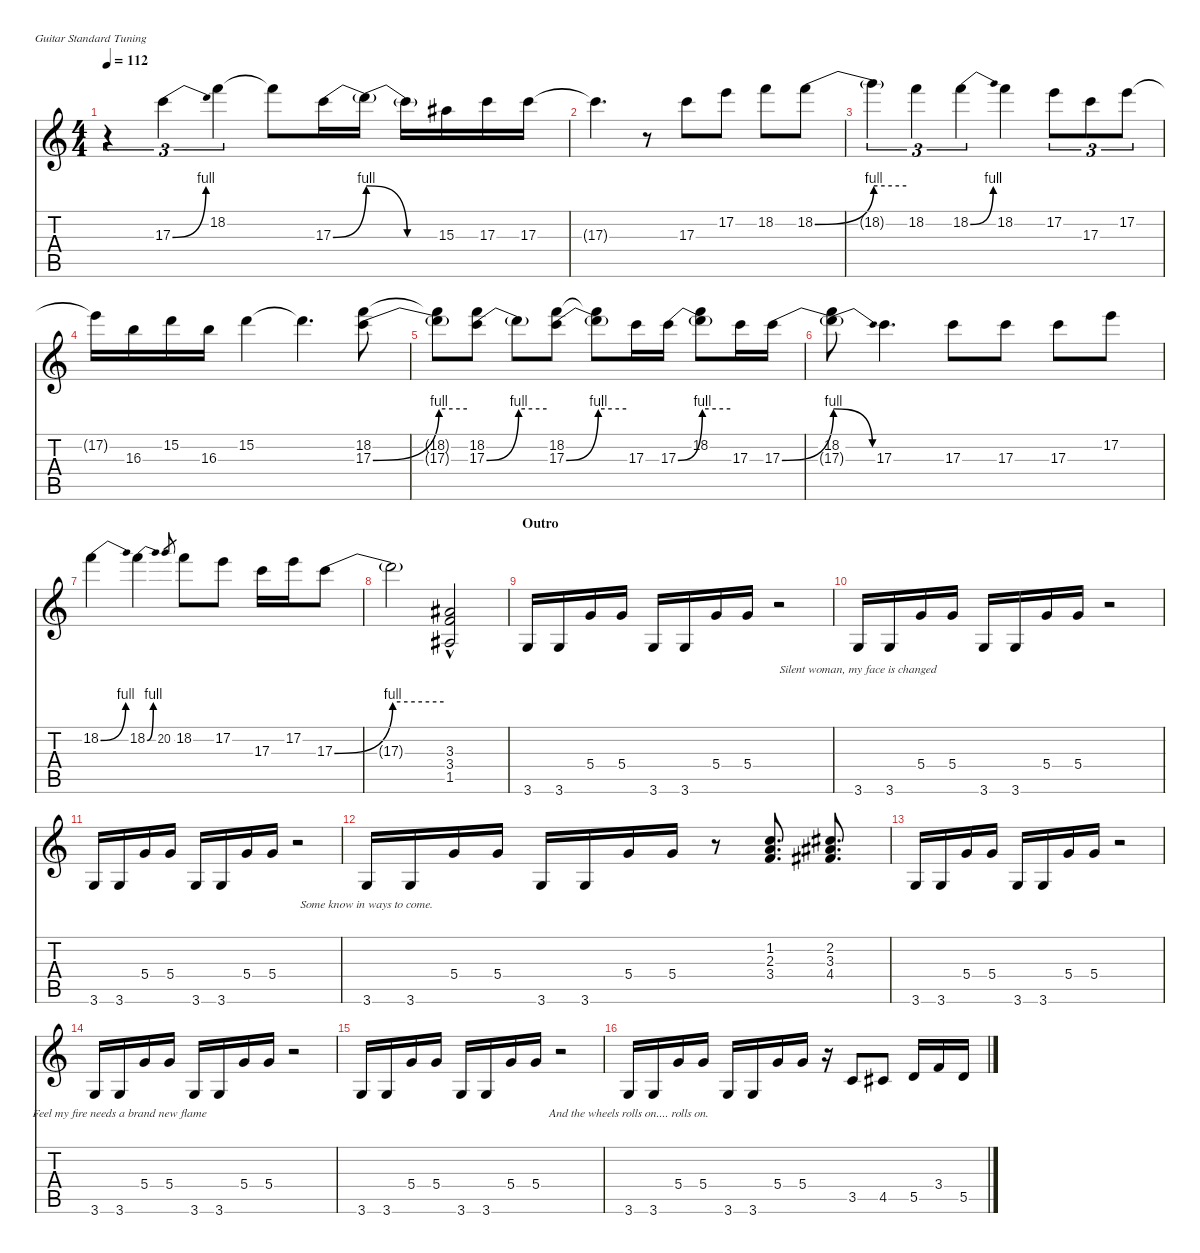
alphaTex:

\hideDynamics
\bracketExtendMode nobrackets
\singleTrackTrackNamePolicy hidden
\multiTrackTrackNamePolicy hidden
\firstSystemTrackNameMode fullname
\firstSystemTrackNameOrientation horizontal
\otherSystemsTrackNameOrientation horizontal
\track ("Guitar 1" "E-Gt") {defaultSystemsLayout 4 instrument distortionguitar}
\staff {score tabs}
\tuning (E4 B3 G3 D3 A2 E2)
\ts (4 4)
\tempo 112
\clef g2
\ks c
r.4{tu (3 2) dy f beam Down} 17.3{be (bend 0 0 60 4)}.4{tu (3 2) beam Down} 18.2.4{tu (3 2) beam Down} 18.2{t}.8{beam Down} 17.3{be (bend 0 0 60 4)}.16{beam Down} 17.3{be (release 0 4 60 0) t}.16{beam Down} 17.3{be (hold 0 0 60 0) t}.16{beam Down} 15.3{acc #}.16{beam Down} 17.3.16{beam Down} 17.3.16{beam Down} |
17.3{t}.4{d beam Down} r.8{beam Down} 17.3.8{beam Down} 17.2.8{beam Down} 18.2.8{beam Down} 18.2{be (bend 0 0 60 4)}.8{beam Down} |
18.2{be (hold 0 4 60 4) t}.4{tu (3 2) beam Down} 18.2.4{tu (3 2) beam Down} 18.2{be (bend 0 0 60 4)}.4{tu (3 2) beam Down} 18.2.4{beam Down} 17.2.8{tu (3 2) beam Down} 17.3.8{tu (3 2) beam Down} 17.2.8{tu (3 2) beam Down} |
17.2{t}.16{beam Down} 16.3.16{beam Down} 15.2.16{beam Down} 16.3.16{beam Down} 15.2.4{beam Down} 15.2{t}.4{d beam Down} (18.2 17.3{be (bend 0 0 60 4)}).8{beam Down} |
(18.2{t} 17.3{be (hold 0 4 60 4) t}).8{beam Down} (18.2 17.3{be (bend 0 0 60 4)}).8{beam Down} 17.3{be (hold 0 4 60 4) t}.8{beam Down} (18.2 17.3{be (bend 0 0 60 4)}).8{beam Down} (18.2{t} 17.3{be (hold 0 4 60 4) t}).8{beam Down} 17.3.16{beam Down} 17.3{be (bend 0 0 60 4)}.16{beam Down} (18.2 17.3{be (hold 0 4 60 4) t}).8{beam Down} 17.3.16{beam Down} 17.3{be (bend 0 0 60 4)}.16{beam Down} |
(18.2 17.3{be (release 0 4 60 0) t}).8{beam Down} 17.3.4{d beam Down} 17.3.8{beam Down} 17.3.8{beam Down} 17.3.8{beam Down} 17.2.8{beam Down} |
18.2{be (bend 0 0 60 4)}.4{beam Down} 18.2{be (bend 0 0 60 4)}.4{beam Down} 20.2.8{gr dy mf beam Up} 18.2.8{dy f beam Down} 17.2.8{beam Down} 17.3.16{beam Down} 17.2.16{beam Down} 17.3{be (bend 0 0 60 4)}.8{beam Down} |
17.3{be (hold 0 4 60 4) t}.2{beam Down} (1.5{hac acc #} 3.4{hac} 3.3{acc #}).2{dy fff beam Up} |
\section ("" "Outro")
3.6.16{dy f beam Up} 3.6.16{beam Up} 5.4.16{beam Up} 5.4.16{beam Up} 3.6.16{beam Up} 3.6.16{beam Up} 5.4.16{beam Up} 5.4.16{beam Up} r.2{beam Up} |
3.6.16{lyrics (0 "") lyrics (1 "") lyrics (2 "Silent woman, my face is changed") lyrics (3 "") lyrics (4 "") beam Up} 3.6.16{beam Up} 5.4.16{beam Up} 5.4.16{beam Up} 3.6.16{beam Up} 3.6.16{beam Up} 5.4.16{beam Up} 5.4.16{beam Up} r.2{beam Up} |
3.6.16{beam Up} 3.6.16{beam Up} 5.4.16{beam Up} 5.4.16{beam Up} 3.6.16{beam Up} 3.6.16{beam Up} 5.4.16{beam Up} 5.4.16{beam Up} r.2{beam Up} |
3.6.16{lyrics (0 "") lyrics (1 "") lyrics (2 "Some know in ways to come.") lyrics (3 "") lyrics (4 "") beam Up} 3.6.16{beam Up} 5.4.16{beam Up} 5.4.16{beam Up} 3.6.16{beam Up} 3.6.16{beam Up} 5.4.16{beam Up} 5.4.16{beam Up} r.8{beam Up} (1.2 2.3 3.4).8{d beam Up} (2.2{acc #} 3.3{acc #} 4.4{acc #}).8{d beam Up} |
3.6.16{beam Up} 3.6.16{beam Up} 5.4.16{beam Up} 5.4.16{beam Up} 3.6.16{beam Up} 3.6.16{beam Up} 5.4.16{beam Up} 5.4.16{beam Up} r.2{beam Up} |
3.6.16{beam Up} 3.6.16{lyrics (0 "") lyrics (1 "") lyrics (2 "Feel my fire needs a brand new flame") lyrics (3 "") lyrics (4 "") beam Up} 5.4.16{beam Up} 5.4.16{beam Up} 3.6.16{beam Up} 3.6.16{beam Up} 5.4.16{beam Up} 5.4.16{beam Up} r.2{beam Up} |
3.6.16{beam Up} 3.6.16{beam Up} 5.4.16{beam Up} 5.4.16{beam Up} 3.6.16{beam Up} 3.6.16{beam Up} 5.4.16{beam Up} 5.4.16{beam Up} r.2{beam Up} |
3.6.16{lyrics (0 "") lyrics (1 "") lyrics (2 "And the wheels rolls on.... rolls on.") lyrics (3 "") lyrics (4 "") beam Up} 3.6.16{beam Up} 5.4.16{beam Up} 5.4.16{beam Up} 3.6.16{beam Up} 3.6.16{beam Up} 5.4.16{beam Up} 5.4.16{beam Up} r.16{beam Up} 3.5.8{beam Up} 4.5{acc #}.8{beam Up} 5.5.16{beam Up} 3.4.16{beam Up} 5.5.16{beam Up}
